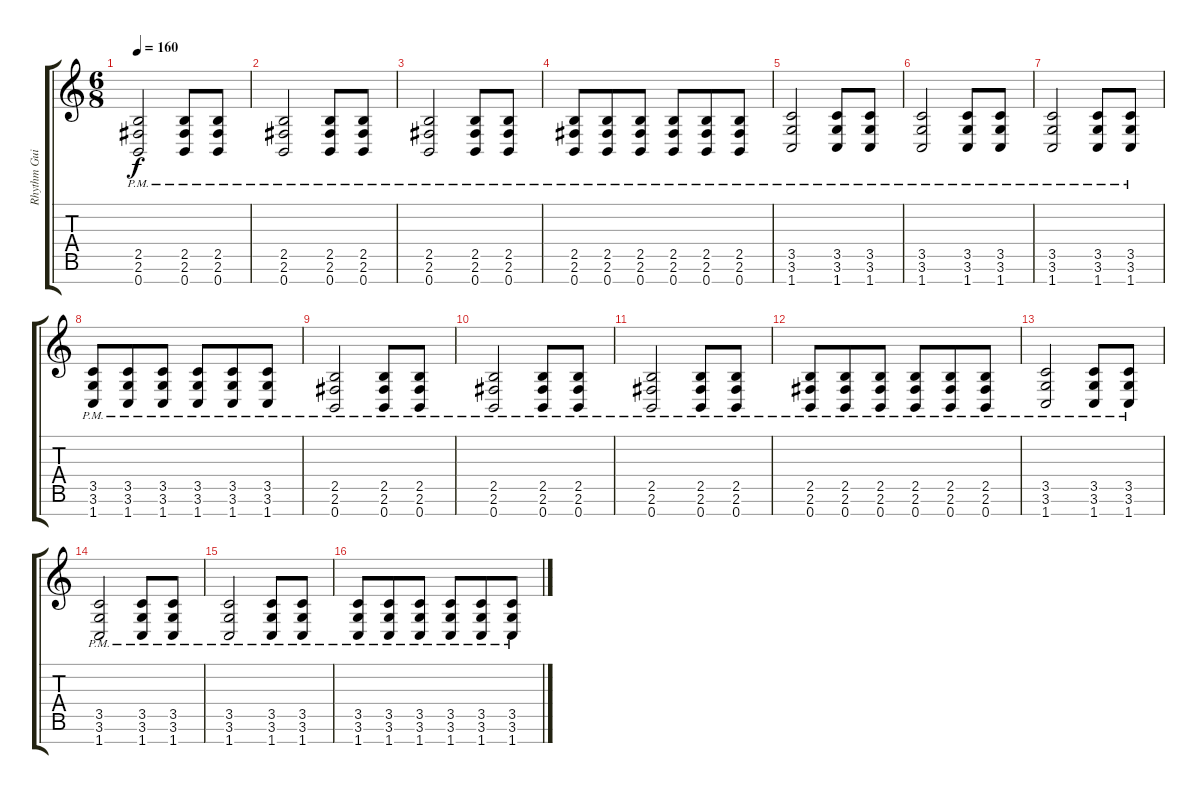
\track ("Rhythm Guitar" "Rhythm Gui") {instrument overdrivenguitar}
\staff {score tabs}
\tuning (E4 B3 G3 D3 A2 E2 B1) {hide}
\ts (6 8)
\tempo 160
\clef g2
\ks c
(2.5 2.6 0.7{pm}).2{dy f} (2.5 2.6 0.7{pm}).8 (2.5 2.6 0.7{pm}).8 |
(2.5 2.6 0.7{pm}).2 (2.5 2.6 0.7{pm}).8 (2.5 2.6 0.7{pm}).8 |
(2.5 2.6 0.7{pm}).2 (2.5 2.6 0.7{pm}).8 (2.5 2.6 0.7{pm}).8 |
(2.5 2.6 0.7{pm}).8 (2.5 2.6 0.7{pm}).8 (2.5 2.6 0.7{pm}).8 (2.5 2.6 0.7{pm}).8 (2.5 2.6 0.7{pm}).8 (2.5 2.6 0.7{pm}).8 |
(3.5 3.6 1.7{pm}).2 (3.5 3.6 1.7{pm}).8 (3.5 3.6 1.7{pm}).8 |
(3.5 3.6 1.7{pm}).2 (3.5 3.6 1.7{pm}).8 (3.5 3.6 1.7{pm}).8 |
(3.5 3.6 1.7{pm}).2 (3.5 3.6 1.7{pm}).8 (3.5 3.6 1.7{pm}).8 |
(3.5 3.6 1.7{pm}).8 (3.5 3.6 1.7{pm}).8 (3.5 3.6 1.7{pm}).8 (3.5 3.6 1.7{pm}).8 (3.5 3.6 1.7{pm}).8 (3.5 3.6 1.7{pm}).8 |
(2.5 2.6 0.7{pm}).2 (2.5 2.6 0.7{pm}).8 (2.5 2.6 0.7{pm}).8 |
(2.5 2.6 0.7{pm}).2 (2.5 2.6 0.7{pm}).8 (2.5 2.6 0.7{pm}).8 |
(2.5 2.6 0.7{pm}).2 (2.5 2.6 0.7{pm}).8 (2.5 2.6 0.7{pm}).8 |
(2.5 2.6 0.7{pm}).8 (2.5 2.6 0.7{pm}).8 (2.5 2.6 0.7{pm}).8 (2.5 2.6 0.7{pm}).8 (2.5 2.6 0.7{pm}).8 (2.5 2.6 0.7{pm}).8 |
(3.5 3.6 1.7{pm}).2 (3.5 3.6 1.7{pm}).8 (3.5 3.6 1.7{pm}).8 |
(3.5 3.6 1.7{pm}).2 (3.5 3.6 1.7{pm}).8 (3.5 3.6 1.7{pm}).8 |
(3.5 3.6 1.7{pm}).2 (3.5 3.6 1.7{pm}).8 (3.5 3.6 1.7{pm}).8 |
(3.5 3.6 1.7{pm}).8 (3.5 3.6 1.7{pm}).8 (3.5 3.6 1.7{pm}).8 (3.5 3.6 1.7{pm}).8 (3.5 3.6 1.7{pm}).8 (3.5 3.6 1.7{pm}).8
